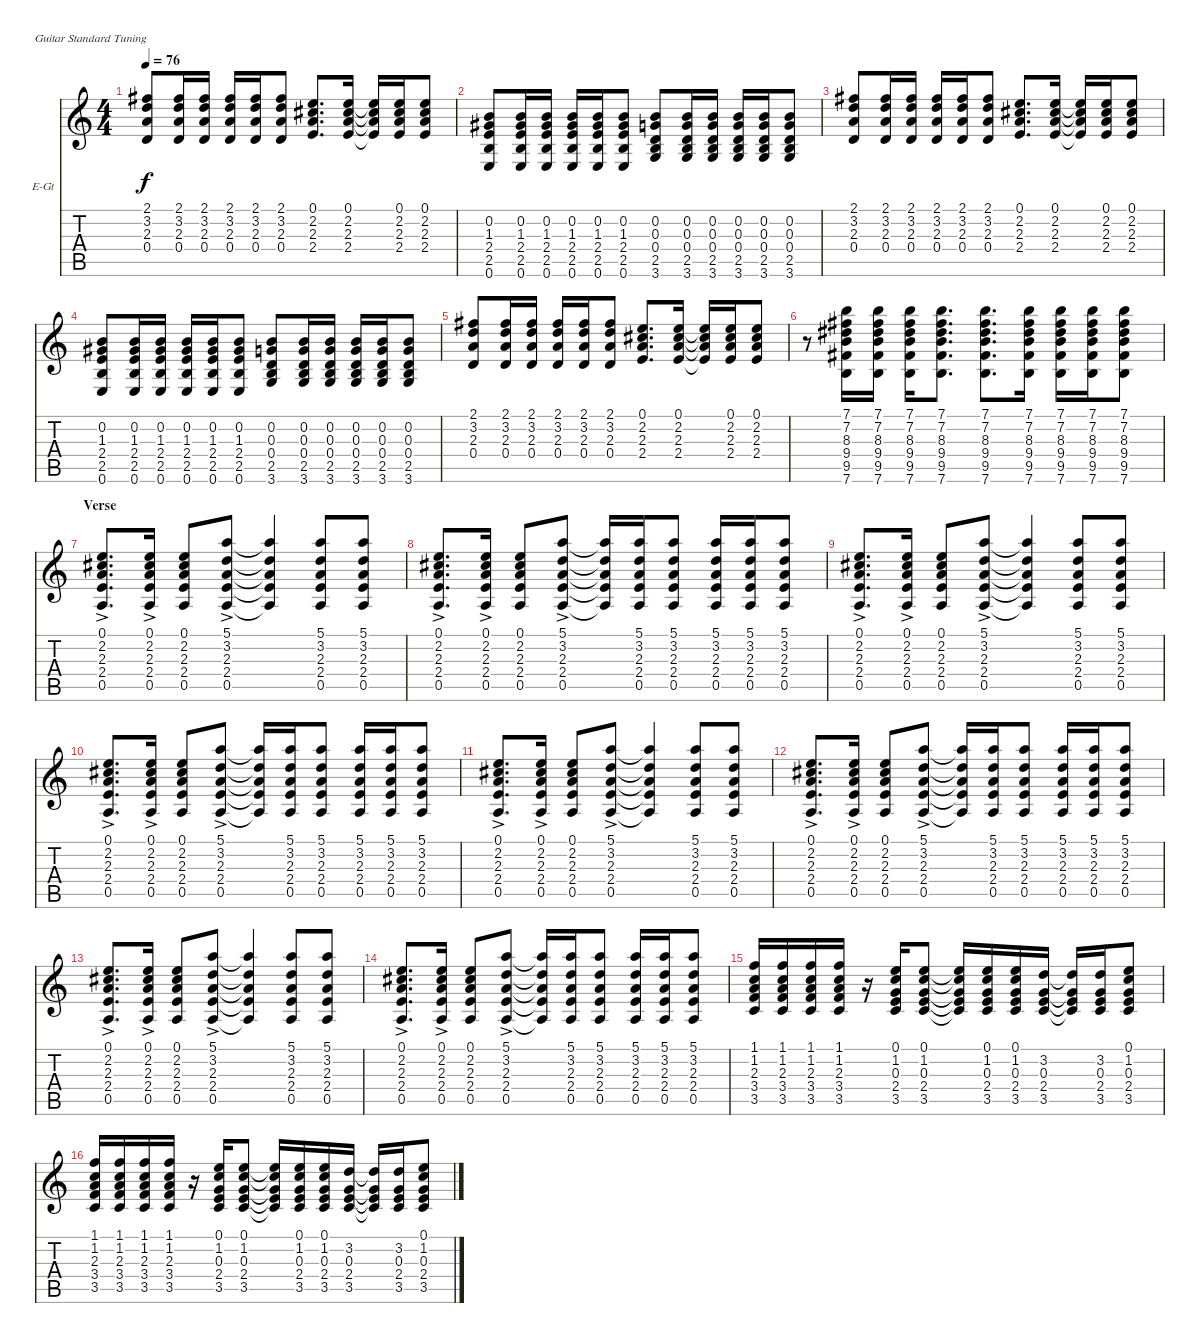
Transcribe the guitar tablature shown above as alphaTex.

\defaultSystemsLayout 4
\bracketExtendMode nobrackets
\firstSystemTrackNameOrientation horizontal
\otherSystemsTrackNameOrientation horizontal
\track ("Mike McCready (Clean)" "E-Gt") {instrument electricguitarclean}
\staff {score tabs}
\tuning (E4 B3 G3 D3 A2 E2)
\ts (4 4)
\tempo 76
\clef g2
\ks c
(2.1 3.2 2.3 0.4).8{dy f} (2.1 3.2 2.3 0.4).16 (2.1 3.2 2.3 0.4).16 (2.1 3.2 2.3 0.4).16 (2.1 3.2 2.3 0.4).16 (2.1 3.2 2.3 0.4).8 (0.1 2.2 2.3 2.4).8{d} (0.1 2.2 2.3 2.4).16 (0.1{t} 2.2{t} 2.3{t} 2.4{t}).16 (0.1 2.2 2.3 2.4).16 (0.1 2.2 2.3 2.4).8 |
(0.2 1.3 2.4 2.5 0.6).8 (0.2 1.3 2.4 2.5 0.6).16 (0.2 1.3 2.4 2.5 0.6).16 (0.2 1.3 2.4 2.5 0.6).16 (0.2 1.3 2.4 2.5 0.6).16 (0.2 1.3 2.4 2.5 0.6).8 (0.2 0.3 0.4 2.5 3.6).8 (0.2 0.3 0.4 2.5 3.6).16 (0.2 0.3 0.4 2.5 3.6).16 (0.2 0.3 0.4 2.5 3.6).16 (0.2 0.3 0.4 2.5 3.6).16 (0.2 0.3 0.4 2.5 3.6).8 |
(2.1 3.2 2.3 0.4).8 (2.1 3.2 2.3 0.4).16 (2.1 3.2 2.3 0.4).16 (2.1 3.2 2.3 0.4).16 (2.1 3.2 2.3 0.4).16 (2.1 3.2 2.3 0.4).8 (0.1 2.2 2.3 2.4).8{d} (0.1 2.2 2.3 2.4).16 (0.1{t} 2.2{t} 2.3{t} 2.4{t}).16 (0.1 2.2 2.3 2.4).16 (0.1 2.2 2.3 2.4).8 |
(0.2 1.3 2.4 2.5 0.6).8 (0.2 1.3 2.4 2.5 0.6).16 (0.2 1.3 2.4 2.5 0.6).16 (0.2 1.3 2.4 2.5 0.6).16 (0.2 1.3 2.4 2.5 0.6).16 (0.2 1.3 2.4 2.5 0.6).8 (0.2 0.3 0.4 2.5 3.6).8 (0.2 0.3 0.4 2.5 3.6).16 (0.2 0.3 0.4 2.5 3.6).16 (0.2 0.3 0.4 2.5 3.6).16 (0.2 0.3 0.4 2.5 3.6).16 (0.2 0.3 0.4 2.5 3.6).8 |
(2.1 3.2 2.3 0.4).8 (2.1 3.2 2.3 0.4).16 (2.1 3.2 2.3 0.4).16 (2.1 3.2 2.3 0.4).16 (2.1 3.2 2.3 0.4).16 (2.1 3.2 2.3 0.4).8 (0.1 2.2 2.3 2.4).8{d} (0.1 2.2 2.3 2.4).16 (0.1{t} 2.2{t} 2.3{t} 2.4{t}).16 (0.1 2.2 2.3 2.4).16 (0.1 2.2 2.3 2.4).8 |
r.8 (7.1 7.2 8.3 9.4 9.5 7.6).16 (7.1 7.2 8.3 9.4 9.5 7.6).16 (7.1 7.2 8.3 9.4 9.5 7.6).16 (7.1 7.2 8.3 9.4 9.5 7.6).8{d} (7.1 7.2 8.3 9.4 9.5 7.6).8{d} (7.1 7.2 8.3 9.4 9.5 7.6).16 (7.1 7.2 8.3 9.4 9.5 7.6).16 (7.1 7.2 8.3 9.4 9.5 7.6).16 (7.1 7.2 8.3 9.4 9.5 7.6).8 |
\section ("" "Verse")
(0.1{ac} 2.2{ac} 2.3{ac} 2.4{ac} 0.5{ac}).8{d} (0.1{ac} 2.2{ac} 2.3{ac} 2.4{ac} 0.5{ac}).16 (0.1 2.2 2.3 2.4 0.5).8 (5.1{ac} 3.2{ac} 2.3{ac} 2.4{ac} 0.5{ac}).8 (5.1{t} 3.2{t} 2.3{t} 2.4{t} 0.5{t}).4 (5.1 3.2 2.3 2.4 0.5).8 (5.1 3.2 2.3 2.4 0.5).8 |
(0.1{ac} 2.2{ac} 2.3{ac} 2.4{ac} 0.5{ac}).8{d} (0.1{ac} 2.2{ac} 2.3{ac} 2.4{ac} 0.5{ac}).16 (0.1 2.2 2.3 2.4 0.5).8 (5.1{ac} 3.2{ac} 2.3{ac} 2.4{ac} 0.5{ac}).8 (5.1{t} 3.2{t} 2.3{t} 2.4{t} 0.5{t}).16 (5.1 3.2 2.3 2.4 0.5).16 (5.1 3.2 2.3 2.4 0.5).8 (5.1 3.2 2.3 2.4 0.5).16 (5.1 3.2 2.3 2.4 0.5).16 (5.1 3.2 2.3 2.4 0.5).8 |
(0.1{ac} 2.2{ac} 2.3{ac} 2.4{ac} 0.5{ac}).8{d} (0.1{ac} 2.2{ac} 2.3{ac} 2.4{ac} 0.5{ac}).16 (0.1 2.2 2.3 2.4 0.5).8 (5.1{ac} 3.2{ac} 2.3{ac} 2.4{ac} 0.5{ac}).8 (5.1{t} 3.2{t} 2.3{t} 2.4{t} 0.5{t}).4 (5.1 3.2 2.3 2.4 0.5).8 (5.1 3.2 2.3 2.4 0.5).8 |
(0.1{ac} 2.2{ac} 2.3{ac} 2.4{ac} 0.5{ac}).8{d} (0.1{ac} 2.2{ac} 2.3{ac} 2.4{ac} 0.5{ac}).16 (0.1 2.2 2.3 2.4 0.5).8 (5.1{ac} 3.2{ac} 2.3{ac} 2.4{ac} 0.5{ac}).8 (5.1{t} 3.2{t} 2.3{t} 2.4{t} 0.5{t}).16 (5.1 3.2 2.3 2.4 0.5).16 (5.1 3.2 2.3 2.4 0.5).8 (5.1 3.2 2.3 2.4 0.5).16 (5.1 3.2 2.3 2.4 0.5).16 (5.1 3.2 2.3 2.4 0.5).8 |
(0.1{ac} 2.2{ac} 2.3{ac} 2.4{ac} 0.5{ac}).8{d} (0.1{ac} 2.2{ac} 2.3{ac} 2.4{ac} 0.5{ac}).16 (0.1 2.2 2.3 2.4 0.5).8 (5.1{ac} 3.2{ac} 2.3{ac} 2.4{ac} 0.5{ac}).8 (5.1{t} 3.2{t} 2.3{t} 2.4{t} 0.5{t}).4 (5.1 3.2 2.3 2.4 0.5).8 (5.1 3.2 2.3 2.4 0.5).8 |
(0.1{ac} 2.2{ac} 2.3{ac} 2.4{ac} 0.5{ac}).8{d} (0.1{ac} 2.2{ac} 2.3{ac} 2.4{ac} 0.5{ac}).16 (0.1 2.2 2.3 2.4 0.5).8 (5.1{ac} 3.2{ac} 2.3{ac} 2.4{ac} 0.5{ac}).8 (5.1{t} 3.2{t} 2.3{t} 2.4{t} 0.5{t}).16 (5.1 3.2 2.3 2.4 0.5).16 (5.1 3.2 2.3 2.4 0.5).8 (5.1 3.2 2.3 2.4 0.5).16 (5.1 3.2 2.3 2.4 0.5).16 (5.1 3.2 2.3 2.4 0.5).8 |
(0.1{ac} 2.2{ac} 2.3{ac} 2.4{ac} 0.5{ac}).8{d} (0.1{ac} 2.2{ac} 2.3{ac} 2.4{ac} 0.5{ac}).16 (0.1 2.2 2.3 2.4 0.5).8 (5.1{ac} 3.2{ac} 2.3{ac} 2.4{ac} 0.5{ac}).8 (5.1{t} 3.2{t} 2.3{t} 2.4{t} 0.5{t}).4 (5.1 3.2 2.3 2.4 0.5).8 (5.1 3.2 2.3 2.4 0.5).8 |
(0.1{ac} 2.2{ac} 2.3{ac} 2.4{ac} 0.5{ac}).8{d} (0.1{ac} 2.2{ac} 2.3{ac} 2.4{ac} 0.5{ac}).16 (0.1 2.2 2.3 2.4 0.5).8 (5.1{ac} 3.2{ac} 2.3{ac} 2.4{ac} 0.5{ac}).8 (5.1{t} 3.2{t} 2.3{t} 2.4{t} 0.5{t}).16 (5.1 3.2 2.3 2.4 0.5).16 (5.1 3.2 2.3 2.4 0.5).8 (5.1 3.2 2.3 2.4 0.5).16 (5.1 3.2 2.3 2.4 0.5).16 (5.1 3.2 2.3 2.4 0.5).8 |
(1.1 1.2 2.3 3.4 3.5).16 (1.1 1.2 2.3 3.4 3.5).16 (1.1 1.2 2.3 3.4 3.5).16 (1.1 1.2 2.3 3.4 3.5).16 r.16 (0.1 1.2 0.3 2.4 3.5).16 (0.1 1.2 0.3 2.4 3.5).8 (0.1{t} 1.2{t} 0.3{t} 2.4{t} 3.5{t}).16 (0.1 1.2 0.3 2.4 3.5).16 (0.1 1.2 0.3 2.4 3.5).16 (3.2 0.3 2.4 3.5).16 (3.2{t} 0.3{t} 2.4{t} 3.5{t}).16 (3.2 0.3 2.4 3.5).16 (0.1 1.2 0.3 2.4 3.5).8 |
(1.1 1.2 2.3 3.4 3.5).16 (1.1 1.2 2.3 3.4 3.5).16 (1.1 1.2 2.3 3.4 3.5).16 (1.1 1.2 2.3 3.4 3.5).16 r.16 (0.1 1.2 0.3 2.4 3.5).16 (0.1 1.2 0.3 2.4 3.5).8 (0.1{t} 1.2{t} 0.3{t} 2.4{t} 3.5{t}).16 (0.1 1.2 0.3 2.4 3.5).16 (0.1 1.2 0.3 2.4 3.5).16 (3.2 0.3 2.4 3.5).16 (3.2{t} 0.3{t} 2.4{t} 3.5{t}).16 (3.2 0.3 2.4 3.5).16 (0.1 1.2 0.3 2.4 3.5).8
